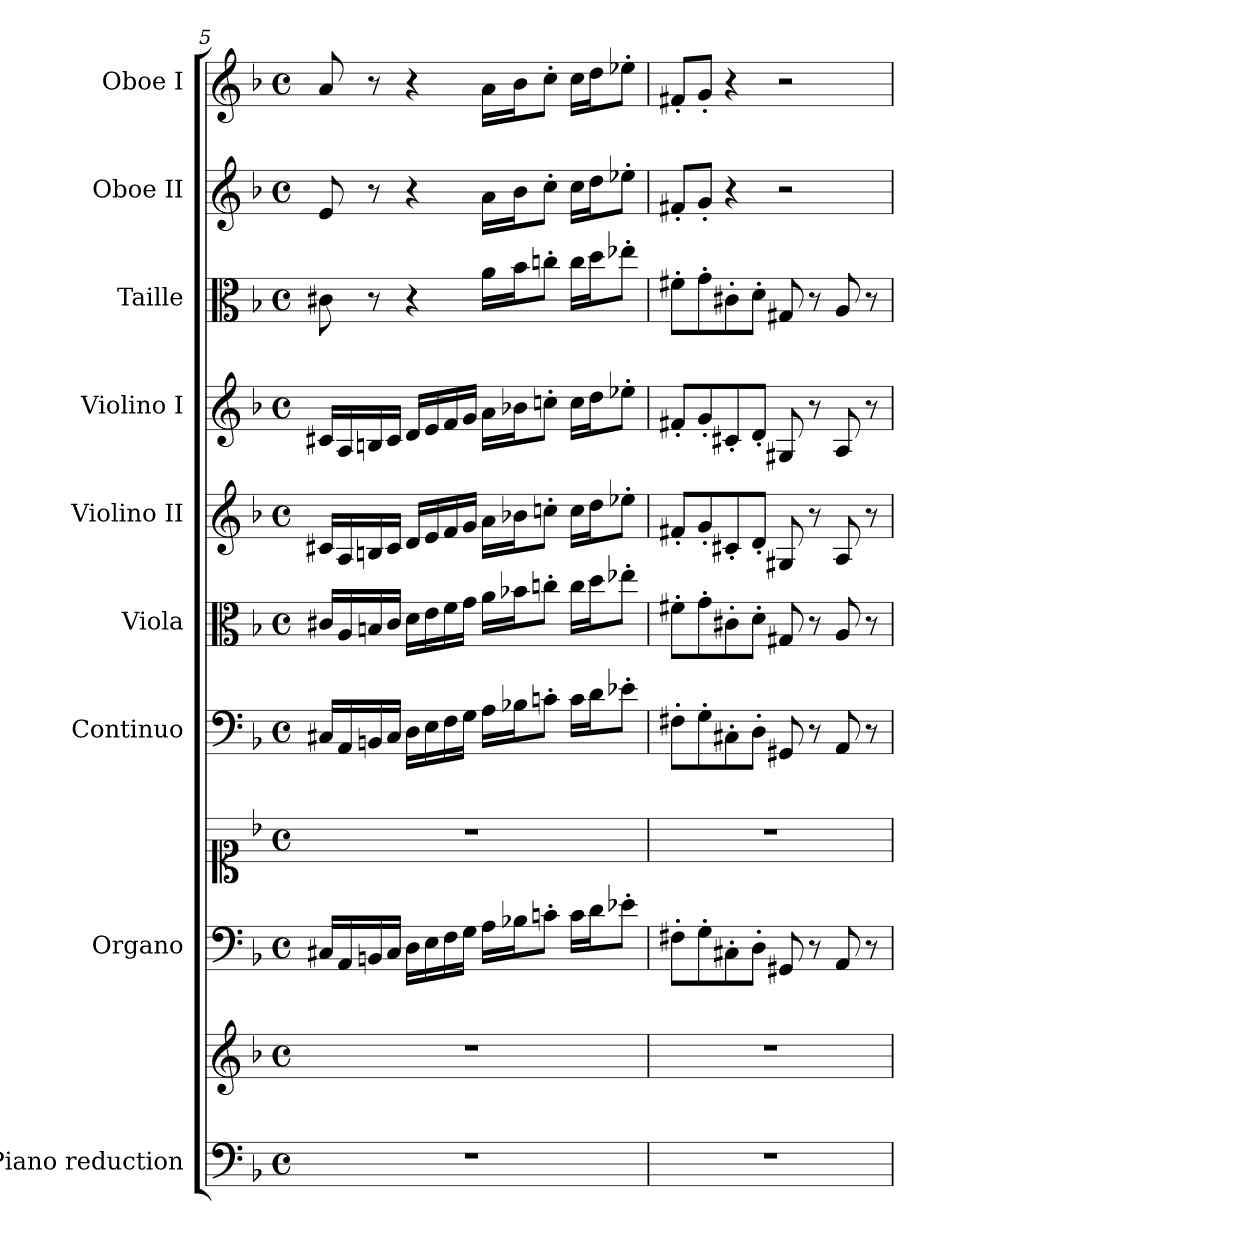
**kern	**kern	**kern	**kern	**kern	**kern	**kern	**kern	**kern	**kern	**kern
*part9	*part9	*part8	*part8	*part7	*part6	*part5	*part4	*part3	*part2	*part1
*staff11	*staff10	*staff9	*staff8	*staff7	*staff6	*staff5	*staff4	*staff3	*staff2	*staff1
*I"Piano reduction	*	*I"Organo	*	*I"Continuo	*I"Viola	*I"Violino II	*I"Violino I	*I"Taille	*I"Oboe II	*I"Oboe I
*I'Pno	*	*	*	*	*I'Vla	*I'Vln	*I'Vln	*	*I'Ob	*I'Ob
!!LO:PB:g=z
*clefF4	*clefG2	*clefF4	*clefC1	*clefF4	*clefC3	*clefG2	*clefG2	*clefC3	*clefG2	*clefG2
*k[b-]	*k[b-]	*k[b-]	*k[b-]	*k[b-]	*k[b-]	*k[b-]	*k[b-]	*k[b-]	*k[b-]	*k[b-]
*M4/4	*M4/4	*M4/4	*M4/4	*M4/4	*M4/4	*M4/4	*M4/4	*M4/4	*M4/4	*M4/4
*met(c)	*met(c)	*met(c)	*met(c)	*met(c)	*met(c)	*met(c)	*met(c)	*met(c)	*met(c)	*met(c)
=5	=5	=5	=5	=5	=5	=5	=5	=5	=5	=5
1r	1r	16C#X/LL	1r	16C#X/LL	16c#X/LL	16c#X/LL	16c#X/LL	8c#X\	8e/	8a/
.	.	16AA/	.	16AA/	16A/	16A/	16A/	.	.	.
.	.	16BBn/	.	16BBn/	16Bn/	16Bn/	16Bn/	8r	8r	8r
.	.	16C#/JJ	.	16C#/JJ	16c#/JJ	16c#/JJ	16c#/JJ	.	.	.
.	.	16D\LL	.	16D\LL	16d\LL	16d/LL	16d/LL	4r	4r	4r
.	.	16E\	.	16E\	16e\	16e/	16e/	.	.	.
.	.	16F\	.	16F\	16f\	16f/	16f/	.	.	.
.	.	16G\JJ	.	16G\JJ	16g\JJ	16g/JJ	16g/JJ	.	.	.
.	.	16A\LL	.	16A\LL	16a\LL	16a\LL	16a\LL	16a\LL	16a\LL	16a\LL
.	.	16B-X\J	.	16B-X\J	16b-X\J	16b-X\J	16b-X\J	16b-\J	16b-\J	16b-\J
.	.	8cn'\J	.	8cn'\J	8ccn'\J	8ccn'\J	8ccn'\J	8ccn'\J	8cc'\J	8cc'\J
.	.	16c\LL	.	16c\LL	16cc\LL	16cc\LL	16cc\LL	16cc\LL	16cc\LL	16cc\LL
.	.	16d\J	.	16d\J	16dd\J	16dd\J	16dd\J	16dd\J	16dd\J	16dd\J
.	.	8e-X'\J	.	8e-X'\J	8ee-X'\J	8ee-X'\J	8ee-X'\J	8ee-X'\J	8ee-X'\J	8ee-X'\J
=6	=6	=6	=6	=6	=6	=6	=6	=6	=6	=6
1r	1r	8F#X'\L	1r	8F#X'\L	8f#X'\L	8f#X'/L	8f#X'/L	8f#X'\L	8f#X'/L	8f#X'/L
.	.	8G'\	.	8G'\	8g'\	8g'/	8g'/	8g'\	8g'/J	8g'/J
.	.	8C#X'\	.	8C#X'\	8c#X'\	8c#X'/	8c#X'/	8c#X'\	4r	4r
.	.	8D'\J	.	8D'\J	8d'\J	8d'/J	8d'/J	8d'\J	.	.
.	.	8GG#X/	.	8GG#X/	8G#X/	8G#X/	8G#X/	8G#X/	2r	2r
.	.	8r	.	8r	8r	8r	8r	8r	.	.
.	.	8AA/	.	8AA/	8A/	8A/	8A/	8A/	.	.
.	.	8r	.	8r	8r	8r	8r	8r	.	.
=	=	=	=	=	=	=	=	=	=	=
*-	*-	*-	*-	*-	*-	*-	*-	*-	*-	*-
